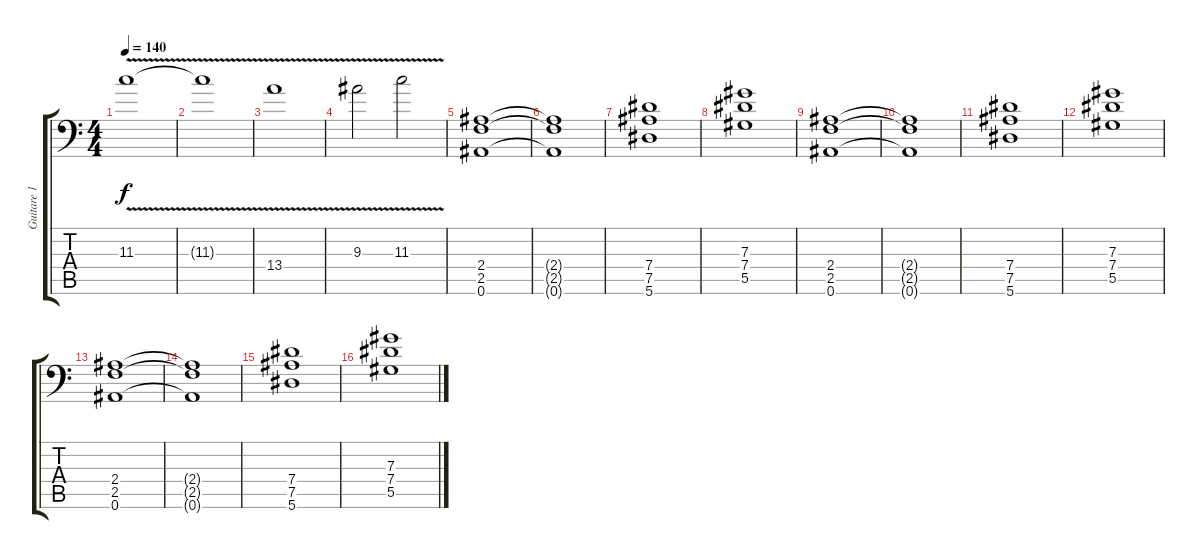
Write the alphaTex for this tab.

\track ("Guitare 1" "Guitare 1") {instrument distortionguitar}
\staff {score tabs}
\tuning (Bb3 F3 Db3 Ab2 Eb2 Bb1) {hide}
\ts (4 4)
\tempo 140
\clef f4
\ks c
11.3{v}.1{dy f} |
11.3{t}.1 |
13.4{v}.1 |
9.3{v}.2 11.3{v}.2 |
(2.4 2.5 0.6).1 |
(2.4{t} 2.5{t} 0.6{t}).1 |
(7.4 7.5 5.6).1 |
(7.3 7.4 5.5).1 |
(2.4 2.5 0.6).1 |
(2.4{t} 2.5{t} 0.6{t}).1 |
(7.4 7.5 5.6).1 |
(7.3 7.4 5.5).1 |
(2.4 2.5 0.6).1 |
(2.4{t} 2.5{t} 0.6{t}).1 |
(7.4 7.5 5.6).1 |
(7.3 7.4 5.5).1
